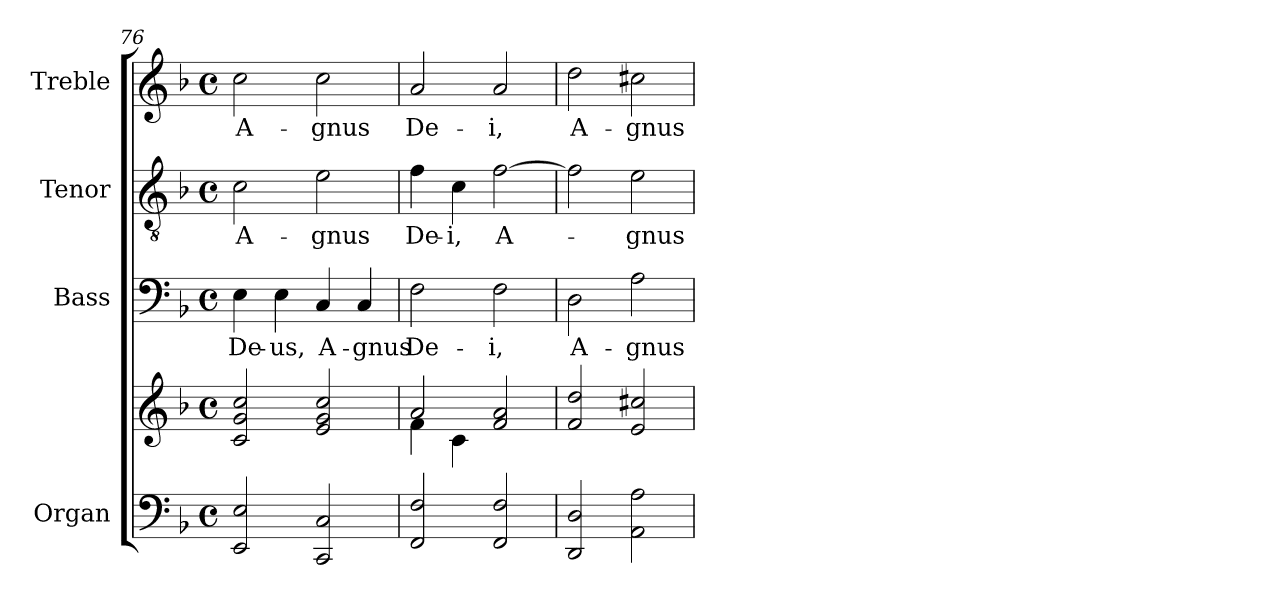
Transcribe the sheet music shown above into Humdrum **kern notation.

**kern	**kern	**kern	**text	**kern	**text	**kern	**text
*part4	*part4	*part3	*part3	*part2	*part2	*part1	*part1
*staff5	*staff4	*staff3	*staff3	*staff2	*staff2	*staff1	*staff1
*I"Organ	*	*I"Bass	*	*I"Tenor	*	*I"Treble	*
*I'Organ	*	*I'Bass	*	*I'Tenor	*	*I'Treble	*
*clefF4	*clefG2	*clefF4	*	*clefGv2	*	*clefG2	*
*k[b-]	*k[b-]	*k[b-]	*	*k[b-]	*	*k[b-]	*
*F:	*F:	*F:	*	*F:	*	*F:	*
*M4/4	*M4/4	*M4/4	*	*M4/4	*	*M4/4	*
*met(c)	*met(c)	*met(c)	*	*met(c)	*	*met(c)	*
=76	=76	=76	=76	=76	=76	=76	=76
*	*^	*	*	*	*	*	*
!	!	!	!	!LO:LY:b	!	!LO:LY:b	!	!LO:LY:b
2EE 2E	2c 2g 2cc	1ryy	4E	De-	2c	A-	2cc	A-
!	!	!	!	!LO:LY:b	!	!	!	!
.	.	.	4E	-us,	.	.	.	.
!	!	!	!	!LO:LY:b	!	!LO:LY:b	!	!LO:LY:b
2CC 2C	2e 2g 2cc	.	4C	A-	2e	-gnus	2cc	-gnus
!	!	!	!	!LO:LY:b	!	!	!	!
.	.	.	4C	-gnus	.	.	.	.
=77	=77	=77	=77	=77	=77	=77	=77	=77
!	!	!	!	!LO:LY:b	!	!LO:LY:b	!	!LO:LY:b
2FF 2F	2a	4f\	2F	De-	4f	De-	2a	De-
!	!	!	!	!	!	!LO:LY:b	!	!
.	.	4c\	.	.	4c	-i,	.	.
!	!	!	!	!LO:LY:b	!	!LO:LY:b	!	!LO:LY:b
2FF 2F	2f 2a	2ryy	2F	-i,	[2f	A-	2a	-i,
=78	=78	=78	=78	=78	=78	=78	=78	=78
!	!	!	!	!LO:LY:b	!	!	!	!LO:LY:b
2DD 2D	2f 2dd	1ryy	2D	A-	2f]	.	2dd	A-
!	!	!	!	!LO:LY:b	!	!LO:LY:b	!	!LO:LY:b
2AA 2A	2e 2cc#X	.	2A	-gnus	2e	gnus	2cc#X	-gnus
*	*v	*v	*	*	*	*	*	*
=	=	=	=	=	=	=	=
*-	*-	*-	*-	*-	*-	*-	*-
